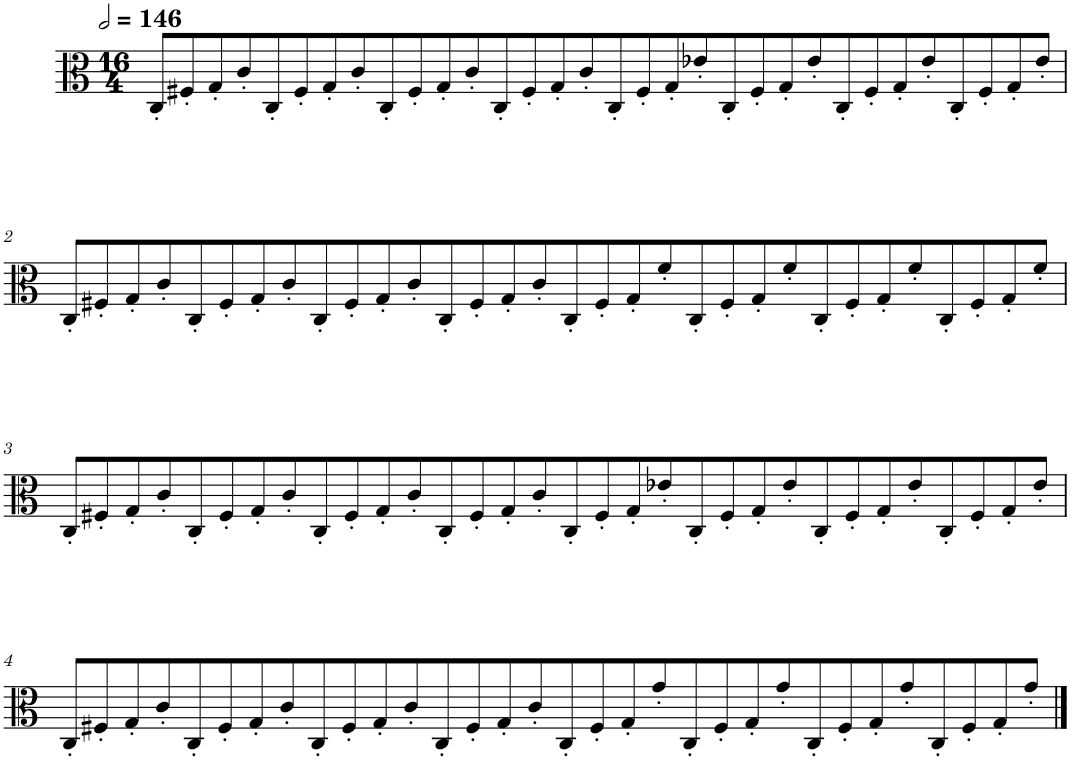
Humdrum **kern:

**kern
*part1
*staff1
*I"Viola
*I'Vla.
*clefC3
*k[]
*M16/4
*MM292
=1
8C'/L
8F#X'/
8G'/
8c'/
8C'/
8F#'/
8G'/
8c'/
8C'/
8F#'/
8G'/
8c'/
8C'/
8F#'/
8G'/
8c'/
8C'/
8F#'/
8G'/
8e-X'/
8C'/
8F#'/
8G'/
8e-'/
8C'/
8F#'/
8G'/
8e-'/
8C'/
8F#'/
8G'/
8e-'/J
!!LO:LB:g=z
=2
8C'/L
8F#X'/
8G'/
8c'/
8C'/
8F#'/
8G'/
8c'/
8C'/
8F#'/
8G'/
8c'/
8C'/
8F#'/
8G'/
8c'/
8C'/
8F#'/
8G'/
8f'/
8C'/
8F#'/
8G'/
8f'/
8C'/
8F#'/
8G'/
8f'/
8C'/
8F#'/
8G'/
8f'/J
!!LO:LB:g=z
=3
8C'/L
8F#X'/
8G'/
8c'/
8C'/
8F#'/
8G'/
8c'/
8C'/
8F#'/
8G'/
8c'/
8C'/
8F#'/
8G'/
8c'/
8C'/
8F#'/
8G'/
8e-X'/
8C'/
8F#'/
8G'/
8e-'/
8C'/
8F#'/
8G'/
8e-'/
8C'/
8F#'/
8G'/
8e-'/J
!!LO:LB:g=z
=4
8C'/L
8F#X'/
8G'/
8c'/
8C'/
8F#'/
8G'/
8c'/
8C'/
8F#'/
8G'/
8c'/
8C'/
8F#'/
8G'/
8c'/
8C'/
8F#'/
8G'/
8g'/
8C'/
8F#'/
8G'/
8g'/
8C'/
8F#'/
8G'/
8g'/
8C'/
8F#'/
8G'/
8g'/J
==
*-
